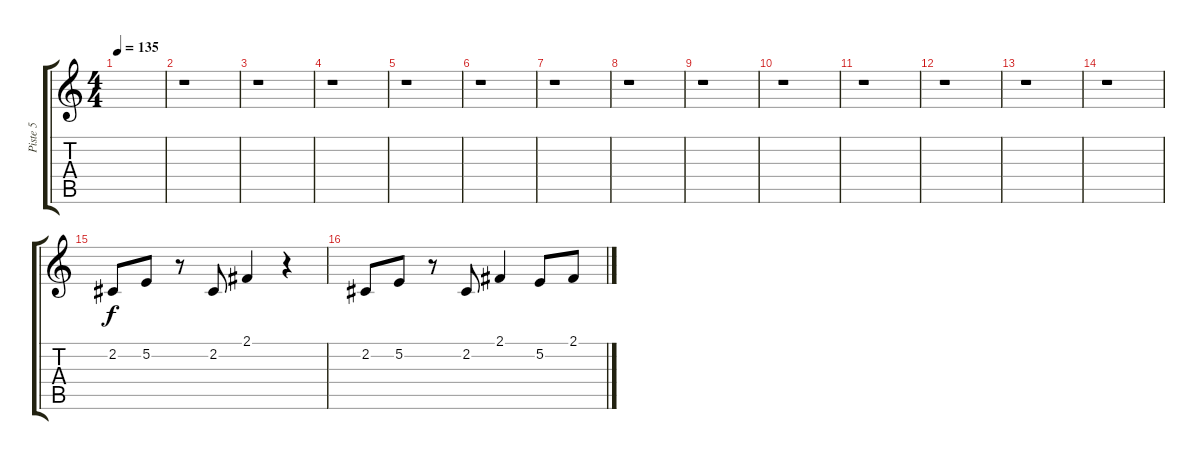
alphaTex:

\track ("Piste 5" "Piste 5") {instrument stringensemble1}
\staff {score tabs}
\tuning (E4 B3 G3 D3 A2 E2) {hide}
\ts (4 4)
\tempo 135
\clef g2
\ks c
|
r.1 |
r.1 |
r.1 |
r.1 |
r.1 |
r.1 |
r.1 |
r.1 |
r.1 |
r.1 |
r.1 |
r.1 |
r.1 |
2.2.8 5.2.8 r.8 2.2.8 2.1.4 r.4 |
2.2.8 5.2.8 r.8 2.2.8 2.1.4 5.2.8 2.1.8
